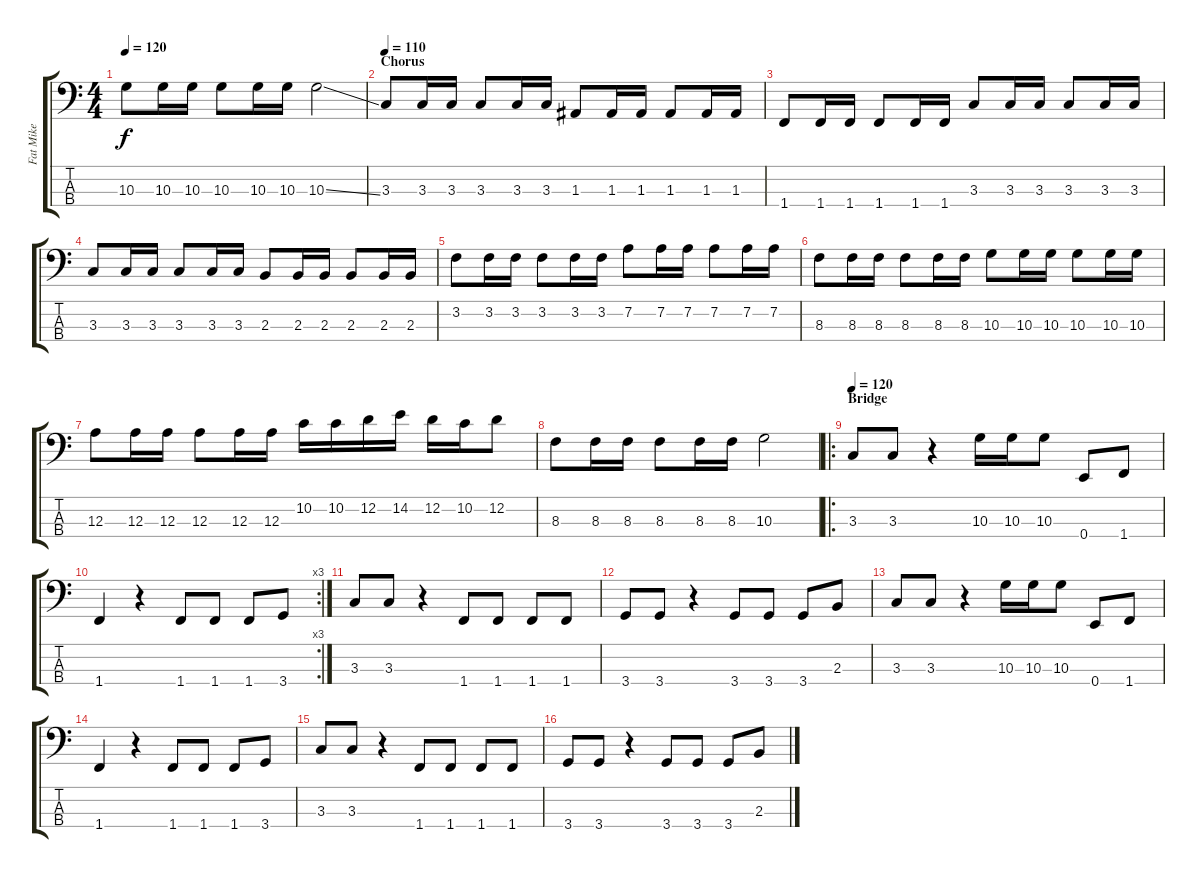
\track ("Fat Mike" "Fat Mike") {instrument electricbasspick}
\staff {score tabs}
\tuning (G2 D2 A1 E1) {hide}
\ts (4 4)
\tempo 120
\clef f4
\ks c
10.3.8{dy f} 10.3.16 10.3.16 10.3.8 10.3.16 10.3.16 10.3{ss}.2 |
\section ("" "Chorus")
\tempo 110
3.3.8 3.3.16 3.3.16 3.3.8 3.3.16 3.3.16 1.3.8 1.3.16 1.3.16 1.3.8 1.3.16 1.3.16 |
1.4.8 1.4.16 1.4.16 1.4.8 1.4.16 1.4.16 3.3.8 3.3.16 3.3.16 3.3.8 3.3.16 3.3.16 |
3.3.8 3.3.16 3.3.16 3.3.8 3.3.16 3.3.16 2.3.8 2.3.16 2.3.16 2.3.8 2.3.16 2.3.16 |
3.2.8 3.2.16 3.2.16 3.2.8 3.2.16 3.2.16 7.2.8 7.2.16 7.2.16 7.2.8 7.2.16 7.2.16 |
8.3.8 8.3.16 8.3.16 8.3.8 8.3.16 8.3.16 10.3.8 10.3.16 10.3.16 10.3.8 10.3.16 10.3.16 |
12.3.8 12.3.16 12.3.16 12.3.8 12.3.16 12.3.16 10.2.16 10.2.16 12.2.16 14.2.16 12.2.16 10.2.16 12.2.8 |
8.3.8 8.3.16 8.3.16 8.3.8 8.3.16 8.3.16 10.3.2 |
\ro
\section ("" "Bridge")
\tempo 120
3.3.8 3.3.8 r.4 10.3.16 10.3.16 10.3.8 0.4.8 1.4.8 |
\rc 3
1.4.4 r.4 1.4.8 1.4.8 1.4.8 3.4.8 |
3.3.8 3.3.8 r.4 1.4.8 1.4.8 1.4.8 1.4.8 |
3.4.8 3.4.8 r.4 3.4.8 3.4.8 3.4.8 2.3.8 |
3.3.8 3.3.8 r.4 10.3.16 10.3.16 10.3.8 0.4.8 1.4.8 |
1.4.4 r.4 1.4.8 1.4.8 1.4.8 3.4.8 |
3.3.8 3.3.8 r.4 1.4.8 1.4.8 1.4.8 1.4.8 |
3.4.8 3.4.8 r.4 3.4.8 3.4.8 3.4.8 2.3.8
